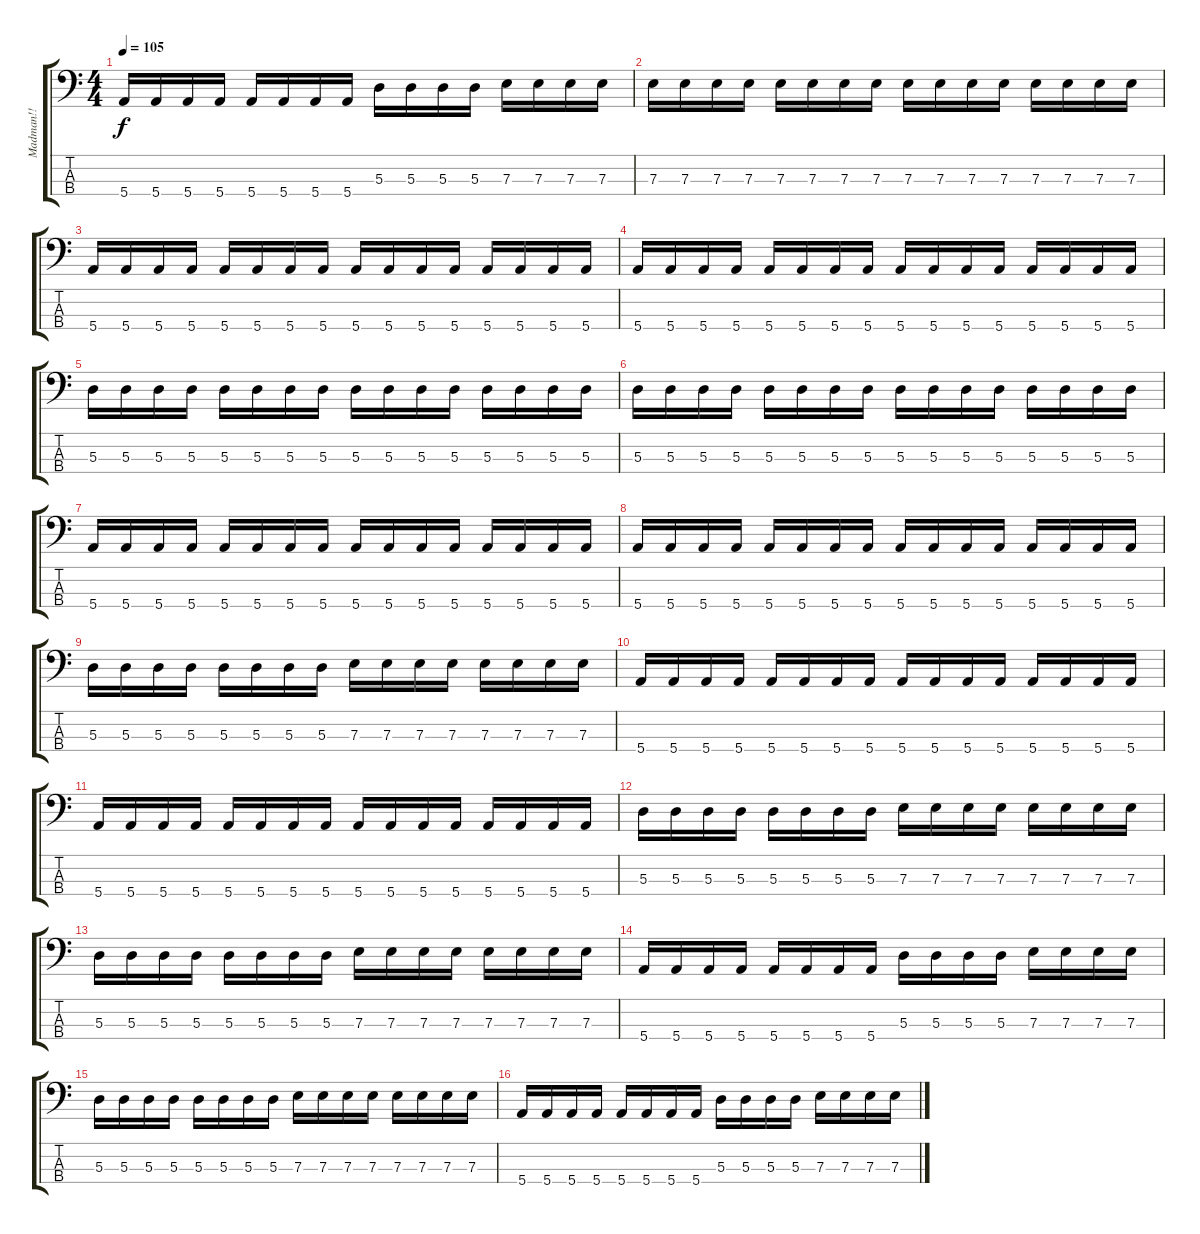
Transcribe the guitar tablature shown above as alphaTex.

\track ("Madman!!" "Madman!!") {instrument electricbasspick}
\staff {score tabs}
\tuning (G2 D2 A1 E1) {hide}
\ts (4 4)
\tempo 105
\clef f4
\ks c
5.4.16{dy f} 5.4.16 5.4.16 5.4.16 5.4.16 5.4.16 5.4.16 5.4.16 5.3.16 5.3.16 5.3.16 5.3.16 7.3.16 7.3.16 7.3.16 7.3.16 |
7.3.16 7.3.16 7.3.16 7.3.16 7.3.16 7.3.16 7.3.16 7.3.16 7.3.16 7.3.16 7.3.16 7.3.16 7.3.16 7.3.16 7.3.16 7.3.16 |
5.4.16 5.4.16 5.4.16 5.4.16 5.4.16 5.4.16 5.4.16 5.4.16 5.4.16 5.4.16 5.4.16 5.4.16 5.4.16 5.4.16 5.4.16 5.4.16 |
5.4.16 5.4.16 5.4.16 5.4.16 5.4.16 5.4.16 5.4.16 5.4.16 5.4.16 5.4.16 5.4.16 5.4.16 5.4.16 5.4.16 5.4.16 5.4.16 |
5.3.16 5.3.16 5.3.16 5.3.16 5.3.16 5.3.16 5.3.16 5.3.16 5.3.16 5.3.16 5.3.16 5.3.16 5.3.16 5.3.16 5.3.16 5.3.16 |
5.3.16 5.3.16 5.3.16 5.3.16 5.3.16 5.3.16 5.3.16 5.3.16 5.3.16 5.3.16 5.3.16 5.3.16 5.3.16 5.3.16 5.3.16 5.3.16 |
5.4.16 5.4.16 5.4.16 5.4.16 5.4.16 5.4.16 5.4.16 5.4.16 5.4.16 5.4.16 5.4.16 5.4.16 5.4.16 5.4.16 5.4.16 5.4.16 |
5.4.16 5.4.16 5.4.16 5.4.16 5.4.16 5.4.16 5.4.16 5.4.16 5.4.16 5.4.16 5.4.16 5.4.16 5.4.16 5.4.16 5.4.16 5.4.16 |
5.3.16 5.3.16 5.3.16 5.3.16 5.3.16 5.3.16 5.3.16 5.3.16 7.3.16 7.3.16 7.3.16 7.3.16 7.3.16 7.3.16 7.3.16 7.3.16 |
5.4.16 5.4.16 5.4.16 5.4.16 5.4.16 5.4.16 5.4.16 5.4.16 5.4.16 5.4.16 5.4.16 5.4.16 5.4.16 5.4.16 5.4.16 5.4.16 |
5.4.16 5.4.16 5.4.16 5.4.16 5.4.16 5.4.16 5.4.16 5.4.16 5.4.16 5.4.16 5.4.16 5.4.16 5.4.16 5.4.16 5.4.16 5.4.16 |
5.3.16 5.3.16 5.3.16 5.3.16 5.3.16 5.3.16 5.3.16 5.3.16 7.3.16 7.3.16 7.3.16 7.3.16 7.3.16 7.3.16 7.3.16 7.3.16 |
5.3.16 5.3.16 5.3.16 5.3.16 5.3.16 5.3.16 5.3.16 5.3.16 7.3.16 7.3.16 7.3.16 7.3.16 7.3.16 7.3.16 7.3.16 7.3.16 |
5.4.16 5.4.16 5.4.16 5.4.16 5.4.16 5.4.16 5.4.16 5.4.16 5.3.16 5.3.16 5.3.16 5.3.16 7.3.16 7.3.16 7.3.16 7.3.16 |
5.3.16 5.3.16 5.3.16 5.3.16 5.3.16 5.3.16 5.3.16 5.3.16 7.3.16 7.3.16 7.3.16 7.3.16 7.3.16 7.3.16 7.3.16 7.3.16 |
5.4.16 5.4.16 5.4.16 5.4.16 5.4.16 5.4.16 5.4.16 5.4.16 5.3.16 5.3.16 5.3.16 5.3.16 7.3.16 7.3.16 7.3.16 7.3.16
